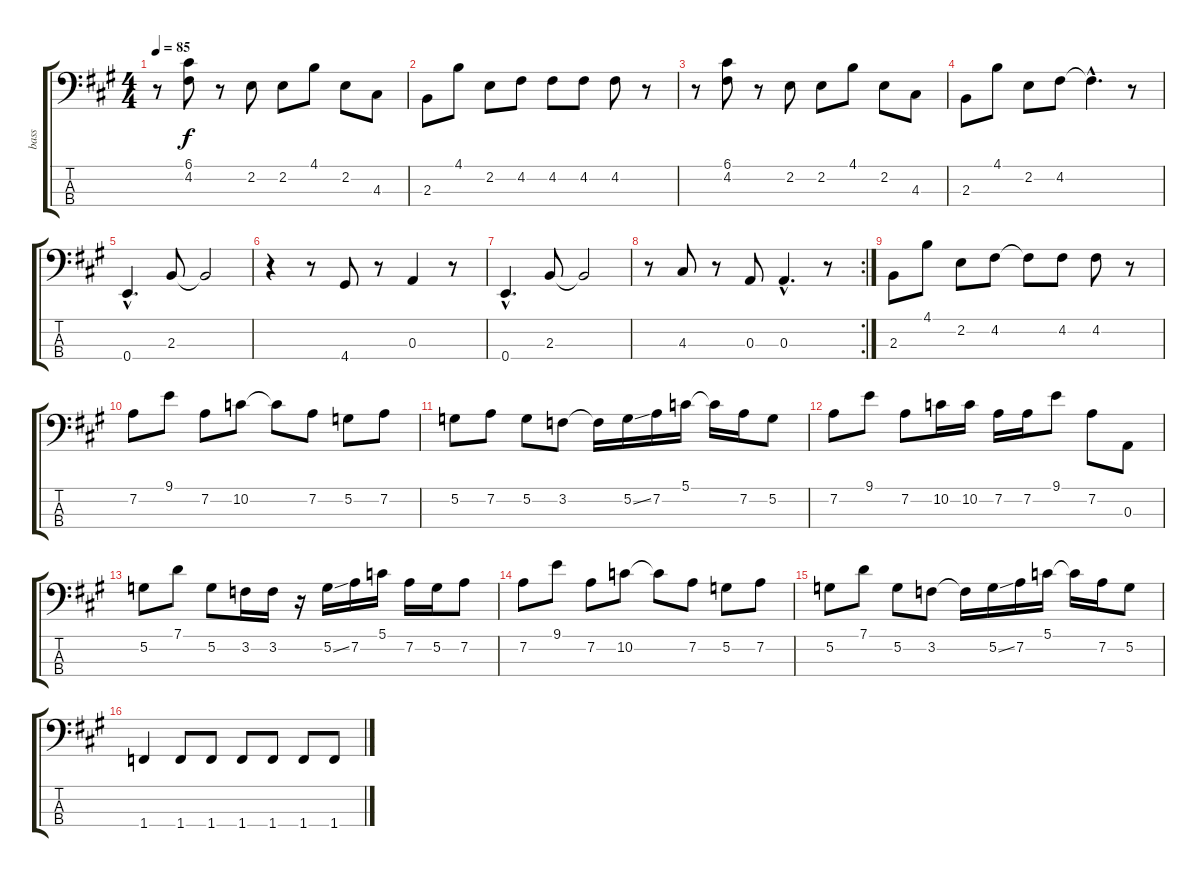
\track ("bass" "bass") {instrument electricbassfinger}
\staff {score tabs}
\tuning (G2 D2 A1 E1) {hide}
\ts (4 4)
\tempo 85
\clef f4
\ks a
r.8{dy f} (6.1 4.2).8 r.8 2.2.8 2.2.8 4.1.8 2.2.8 4.3.8 |
2.3.8 4.1.8 2.2.8 4.2.8 4.2.8 4.2.8 4.2.8 r.8 |
r.8 (6.1 4.2).8 r.8 2.2.8 2.2.8 4.1.8 2.2.8 4.3.8 |
2.3.8 4.1.8 2.2.8 4.2.8 4.2{hac t}.4{d} r.8 |
0.4{hac}.4{d} 2.3.8 2.3{t}.2 |
r.4 r.8 4.4.8 r.8 0.3.4 r.8 |
0.4{hac}.4{d} 2.3.8 2.3{t}.2 |
\rc 2
r.8 4.3.8 r.8 0.3.8 0.3{hac}.4{d} r.8 |
2.3.8 4.1.8 2.2.8 4.2.8 4.2{t}.8 4.2.8 4.2.8 r.8 |
7.2.8 9.1.8 7.2.8 10.2.8 10.2{t}.8 7.2.8 5.2.8 7.2.8 |
5.2.8 7.2.8 5.2.8 3.2.8 3.2{t}.16 5.2{ss}.16 7.2.16 5.1.16 5.1{t}.16 7.2.16 5.2.8 |
7.2.8 9.1.8 7.2.8 10.2.16 10.2.16 7.2.16 7.2.16 9.1.8 7.2.8 0.3.8 |
5.2.8 7.1.8 5.2.8 3.2.16 3.2.16 r.16 5.2{ss}.16 7.2.16 5.1.16 7.2.16 5.2.16 7.2.8 |
7.2.8 9.1.8 7.2.8 10.2.8 10.2{t}.8 7.2.8 5.2.8 7.2.8 |
5.2.8 7.1.8 5.2.8 3.2.8 3.2{t}.16 5.2{ss}.16 7.2.16 5.1.16 5.1{t}.16 7.2.16 5.2.8 |
1.4.4 1.4.8 1.4.8 1.4.8 1.4.8 1.4.8 1.4.8
